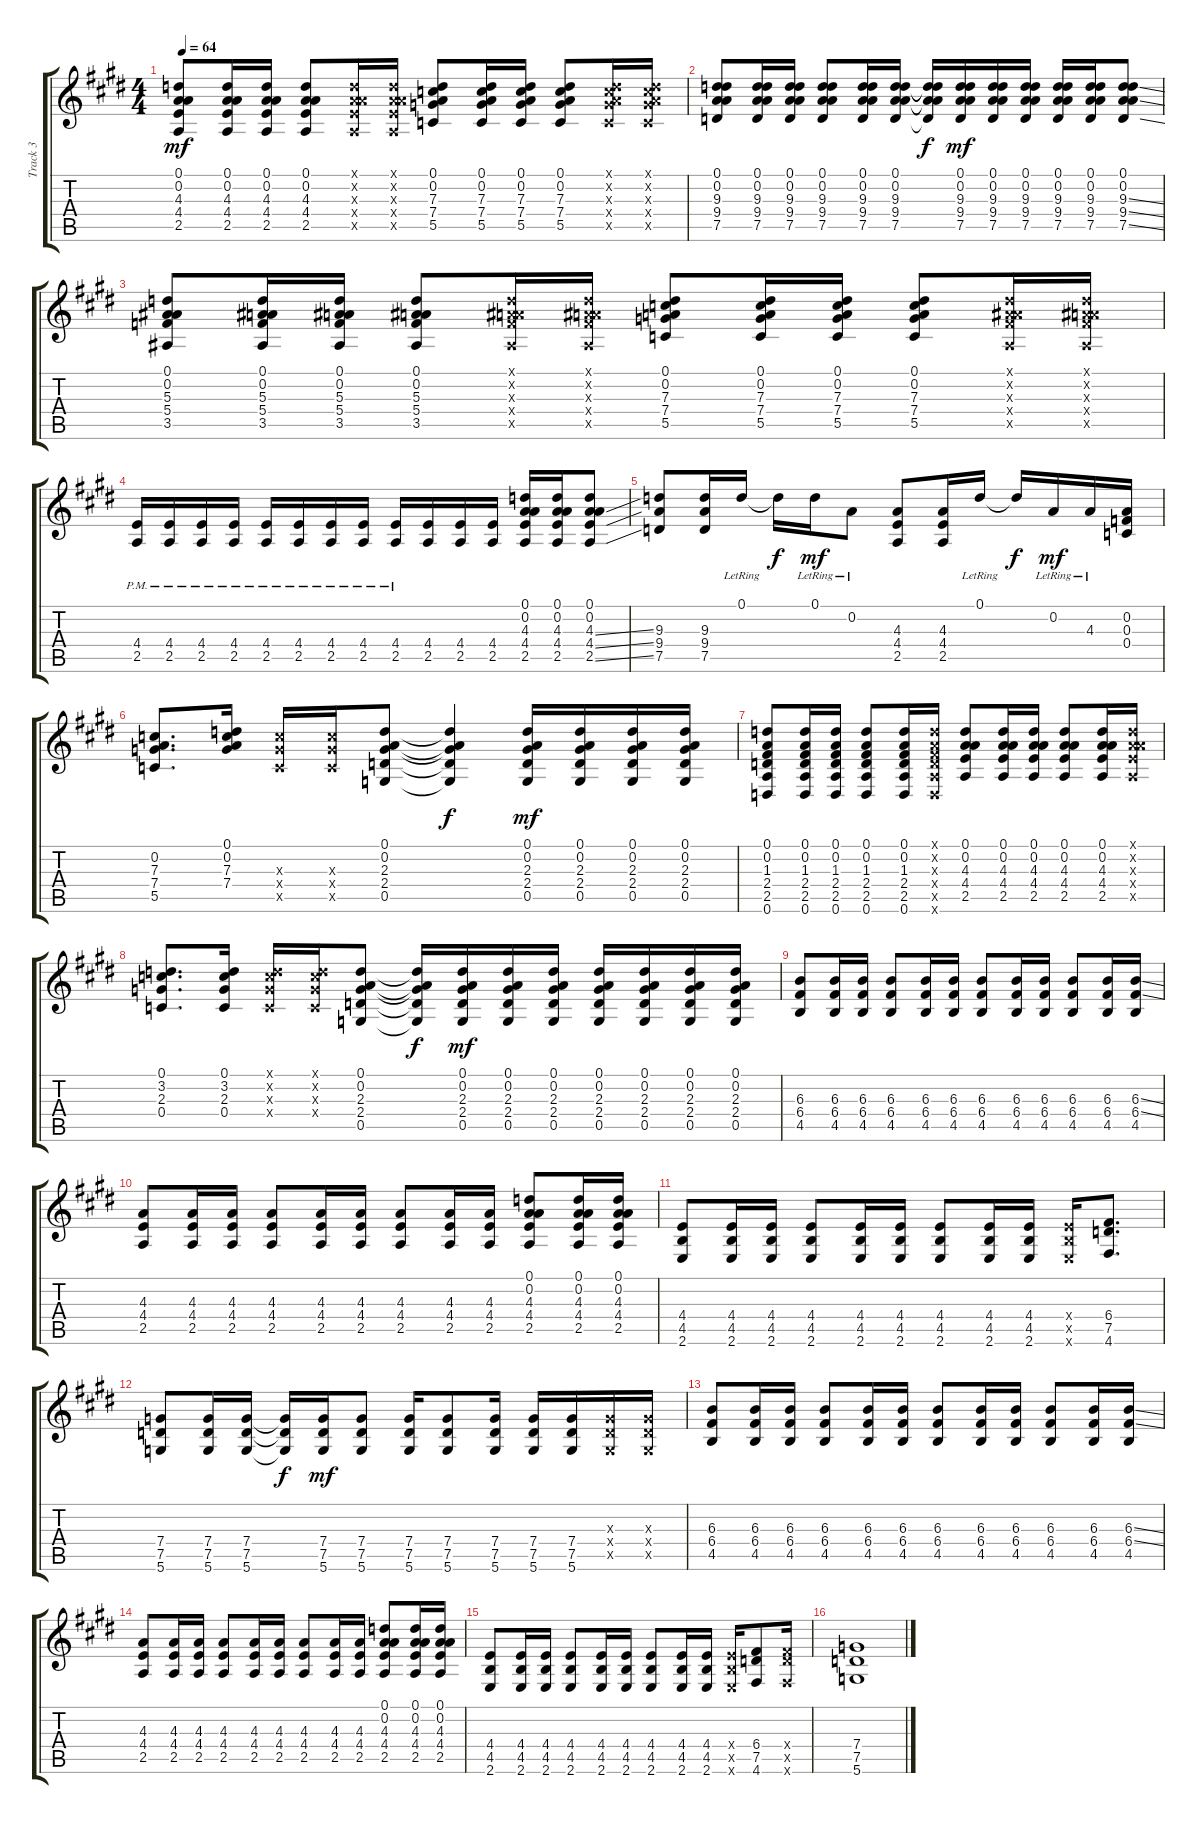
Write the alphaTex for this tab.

\track ("Track 3" "Track 3") {instrument electricguitarclean}
\staff {score tabs}
\tuning (D4 A3 F3 C3 G2 D2) {hide}
\ts (4 4)
\tempo 64
\clef g2
\ks e
(0.1 0.2 4.3 4.4 2.5).8{dy mf} (0.1 0.2 4.3 4.4 2.5).16 (0.1 0.2 4.3 4.4 2.5).16 (0.1 0.2 4.3 4.4 2.5).8 (0.1{x} 0.2{x} 4.3{x} 4.4{x} 2.5{x}).16 (0.1{x} 0.2{x} 4.3{x} 4.4{x} 2.5{x}).16 (0.1 0.2 7.3 7.4 5.5).8 (0.1 0.2 7.3 7.4 5.5).16 (0.1 0.2 7.3 7.4 5.5).16 (0.1 0.2 7.3 7.4 5.5).8 (0.1{x} 0.2{x} 7.3{x} 7.4{x} 5.5{x}).16 (0.1{x} 0.2{x} 7.3{x} 7.4{x} 5.5{x}).16 |
(0.1 0.2 9.3 9.4 7.5).8 (0.1 0.2 9.3 9.4 7.5).16 (0.1 0.2 9.3 9.4 7.5).16 (0.1 0.2 9.3 9.4 7.5).8 (0.1 0.2 9.3 9.4 7.5).16 (0.1 0.2 9.3 9.4 7.5).16 (0.1{t} 0.2{t} 9.3{t} 9.4{t} 7.5{t}).16{dy f} (0.1 0.2 9.3 9.4 7.5).16{dy mf} (0.1 0.2 9.3 9.4 7.5).16 (0.1 0.2 9.3 9.4 7.5).16 (0.1 0.2 9.3 9.4 7.5).16 (0.1 0.2 9.3 9.4 7.5).16 (0.1 0.2 9.3{ss} 9.4{ss} 7.5{ss}).8 |
(0.1 0.2 5.3 5.4 3.5).8 (0.1 0.2 5.3 5.4 3.5).16 (0.1 0.2 5.3 5.4 3.5).16 (0.1 0.2 5.3 5.4 3.5).8 (0.1{x} 0.2{x} 5.3{x} 5.4{x} 3.5{x}).16 (0.1{x} 0.2{x} 5.3{x} 5.4{x} 3.5{x}).16 (0.1 0.2 7.3 7.4 5.5).8 (0.1 0.2 7.3 7.4 5.5).16 (0.1 0.2 7.3 7.4 5.5).16 (0.1 0.2 7.3 7.4 5.5).8 (0.1{x} 0.2{x} 5.3{x} 5.4{x} 3.5{x}).16 (0.1{x} 0.2{x} 5.3{x} 5.4{x} 3.5{x}).16 |
(4.4{pm} 2.5{pm}).16 (4.4{pm} 2.5{pm}).16 (4.4{pm} 2.5{pm}).16 (4.4{pm} 2.5{pm}).16 (4.4{pm} 2.5{pm}).16 (4.4{pm} 2.5{pm}).16 (4.4{pm} 2.5{pm}).16 (4.4{pm} 2.5{pm}).16 (4.4{pm} 2.5{pm}).16 (4.4 2.5).16 (4.4 2.5).16 (4.4 2.5).16 (0.1 0.2 4.3 4.4 2.5).16 (0.1 0.2 4.3 4.4 2.5).16 (0.1 0.2 4.3{ss} 4.4{ss} 2.5{ss}).8 |
(9.3 9.4 7.5).8{volume 4} (9.3 9.4 7.5).16 0.1{lr}.16 0.1{t}.16{dy f} 0.1{lr}.16{dy mf} 0.2{lr}.8 (4.3 4.4 2.5).8 (4.3 4.4 2.5).16 0.1{lr}.16 0.1{t}.16{dy f} 0.2{lr}.16{dy mf} 4.3{lr}.16 (0.2 0.3 0.4).16 |
(0.2 7.3 7.4 5.5).8{d} (0.1 0.2 7.3 7.4).16 (7.3{x} 7.4{x} 5.5{x}).16 (7.3{x} 7.4{x} 5.5{x}).16 (0.1 0.2 2.3 2.4 0.5).8 (0.1{t} 0.2{t} 2.3{t} 2.4{t} 0.5{t}).4{dy f} (0.1 0.2 2.3 2.4 0.5).16{dy mf volume 11} (0.1 0.2 2.3 2.4 0.5).16 (0.1 0.2 2.3 2.4 0.5).16 (0.1 0.2 2.3 2.4 0.5).16 |
(0.1 0.2 1.3 2.4 2.5 0.6).8 (0.1 0.2 1.3 2.4 2.5 0.6).16 (0.1 0.2 1.3 2.4 2.5 0.6).16 (0.1 0.2 1.3 2.4 2.5 0.6).8 (0.1 0.2 1.3 2.4 2.5 0.6).16 (0.1{x} 0.2{x} 1.3{x} 2.4{x} 2.5{x} 0.6{x}).16 (0.1 0.2 4.3 4.4 2.5).8 (0.1 0.2 4.3 4.4 2.5).16 (0.1 0.2 4.3 4.4 2.5).16 (0.1 0.2 4.3 4.4 2.5).8 (0.1 0.2 4.3 4.4 2.5).16 (0.1{x} 0.2{x} 4.3{x} 4.4{x} 2.5{x}).16 |
(0.1 3.2 2.3 0.4).8{d} (0.1 3.2 2.3 0.4).16 (0.1{x} 3.2{x} 2.3{x} 0.4{x}).16 (0.1{x} 3.2{x} 2.3{x} 0.4{x}).16 (0.1 0.2 2.3 2.4 0.5).8 (0.1{t} 0.2{t} 2.3{t} 2.4{t} 0.5{t}).16{dy f} (0.1 0.2 2.3 2.4 0.5).16{dy mf} (0.1 0.2 2.3 2.4 0.5).16 (0.1 0.2 2.3 2.4 0.5).16 (0.1 0.2 2.3 2.4 0.5).16 (0.1 0.2 2.3 2.4 0.5).16 (0.1 0.2 2.3 2.4 0.5).16 (0.1 0.2 2.3 2.4 0.5).16 |
(6.3 6.4 4.5).8 (6.3 6.4 4.5).16 (6.3 6.4 4.5).16 (6.3 6.4 4.5).8 (6.3 6.4 4.5).16 (6.3 6.4 4.5).16 (6.3 6.4 4.5).8 (6.3 6.4 4.5).16 (6.3 6.4 4.5).16 (6.3 6.4 4.5).8 (6.3 6.4 4.5).16 (6.3{ss} 6.4{ss} 4.5).16 |
(4.3 4.4 2.5).8 (4.3 4.4 2.5).16 (4.3 4.4 2.5).16 (4.3 4.4 2.5).8 (4.3 4.4 2.5).16 (4.3 4.4 2.5).16 (4.3 4.4 2.5).8 (4.3 4.4 2.5).16 (4.3 4.4 2.5).16 (0.1 0.2 4.3 4.4 2.5).8 (0.1 0.2 4.3 4.4 2.5).16 (0.1 0.2 4.3 4.4 2.5).16 |
(4.4 4.5 2.6).8 (4.4 4.5 2.6).16 (4.4 4.5 2.6).16 (4.4 4.5 2.6).8 (4.4 4.5 2.6).16 (4.4 4.5 2.6).16 (4.4 4.5 2.6).8 (4.4 4.5 2.6).16 (4.4 4.5 2.6).16 (4.4{x} 4.5{x} 2.6{x}).16 (6.4 7.5 4.6).8{d} |
(7.4 7.5 5.6).8 (7.4 7.5 5.6).16 (7.4 7.5 5.6).16 (7.4{t} 7.5{t} 5.6{t}).16{dy f} (7.4 7.5 5.6).16{dy mf} (7.4 7.5 5.6).8 (7.4 7.5 5.6).16 (7.4 7.5 5.6).8 (7.4 7.5 5.6).16 (7.4 7.5 5.6).16 (7.4 7.5 5.6).16 (2.3{x} 2.4{x} 0.5{x}).16 (2.3{x} 2.4{x} 0.5{x}).16 |
(6.3 6.4 4.5).8 (6.3 6.4 4.5).16 (6.3 6.4 4.5).16 (6.3 6.4 4.5).8 (6.3 6.4 4.5).16 (6.3 6.4 4.5).16 (6.3 6.4 4.5).8 (6.3 6.4 4.5).16 (6.3 6.4 4.5).16 (6.3 6.4 4.5).8 (6.3 6.4 4.5).16 (6.3{ss} 6.4{ss} 4.5).16 |
(4.3 4.4 2.5).8 (4.3 4.4 2.5).16 (4.3 4.4 2.5).16 (4.3 4.4 2.5).8 (4.3 4.4 2.5).16 (4.3 4.4 2.5).16 (4.3 4.4 2.5).8 (4.3 4.4 2.5).16 (4.3 4.4 2.5).16 (0.1 0.2 4.3 4.4 2.5).8 (0.1 0.2 4.3 4.4 2.5).16 (0.1 0.2 4.3 4.4 2.5).16 |
(4.4 4.5 2.6).8 (4.4 4.5 2.6).16 (4.4 4.5 2.6).16 (4.4 4.5 2.6).8 (4.4 4.5 2.6).16 (4.4 4.5 2.6).16 (4.4 4.5 2.6).8 (4.4 4.5 2.6).16 (4.4 4.5 2.6).16 (4.4{x} 4.5{x} 2.6{x}).16 (6.4 7.5 4.6).8 (6.4{x} 7.5{x} 4.6{x}).16 |
(7.4 7.5 5.6).1
